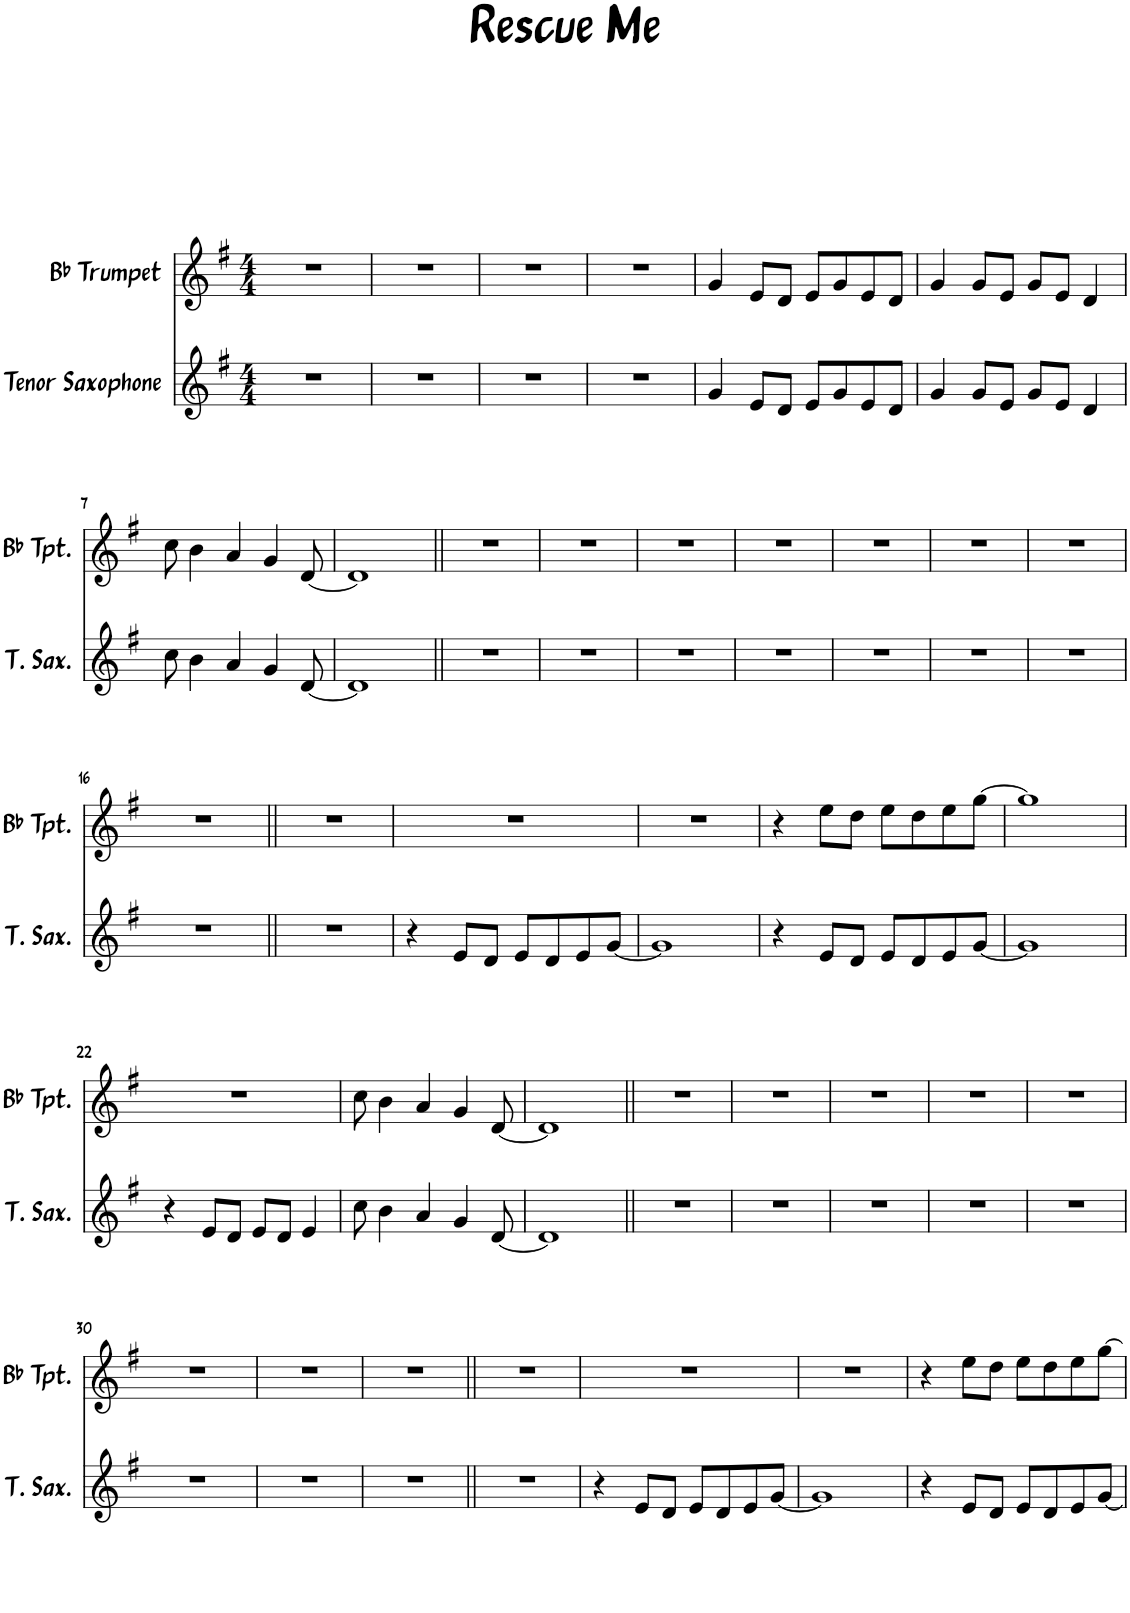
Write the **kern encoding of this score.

**kern	**kern
*part2	*part1
*staff2	*staff1
*I"Tenor Saxophone	*I"Bb Trumpet
*I'T. Sax.	*I'Bb Tpt.
*clefG2	*clefG2
*Trd8c14	*Trd1c2
*k[f#]	*k[f#]
*M4/4	*M4/4
=1	=1
1r	1r
=2	=2
1r	1r
=3	=3
1r	1r
=4	=4
1r	1r
=5	=5
4g/	4g/
8e/L	8e/L
8d/J	8d/J
8e/L	8e/L
8g/	8g/
8e/	8e/
8d/J	8d/J
=6	=6
4g/	4g/
8g/L	8g/L
8e/J	8e/J
8g/L	8g/L
8e/J	8e/J
4d/	4d/
!!LO:LB:g=z
=7	=7
8cc\	8cc\
4b\	4b\
4a/	4a/
4g/	4g/
[8d/	[8d/
=8	=8
1d]	1d]
=9||	=9||
1r	1r
=10	=10
1r	1r
=11	=11
1r	1r
=12	=12
1r	1r
=13	=13
1r	1r
=14	=14
1r	1r
=15	=15
1r	1r
!!LO:LB:g=z
=16	=16
1r	1r
=17||	=17||
1r	1r
=18	=18
4r	1r
8e/L	.
8d/J	.
8e/L	.
8d/	.
8e/	.
[8g/J	.
=19	=19
1g]	1r
=20	=20
4r	4r
8e/L	8ee\L
8d/J	8dd\J
8e/L	8ee\L
8d/	8dd\
8e/	8ee\
[8g/J	[8gg\J
=21	=21
1g]	1gg]
!!LO:LB:g=z
=22	=22
4r	1r
8e/L	.
8d/J	.
8e/L	.
8d/J	.
4e/	.
=23	=23
8cc\	8cc\
4b\	4b\
4a/	4a/
4g/	4g/
[8d/	[8d/
=24	=24
1d]	1d]
=25||	=25||
1r	1r
=26	=26
1r	1r
=27	=27
1r	1r
=28	=28
1r	1r
=29	=29
1r	1r
!!LO:LB:g=z
=30	=30
1r	1r
=31	=31
1r	1r
=32	=32
1r	1r
=33||	=33||
1r	1r
=34	=34
4r	1r
8e/L	.
8d/J	.
8e/L	.
8d/	.
8e/	.
[8g/J	.
=35	=35
1g]	1r
=36	=36
4r	4r
8e/L	8ee\L
8d/J	8dd\J
8e/L	8ee\L
8d/	8dd\
8e/	8ee\
[8g/J	[8gg\J
=	=
*-	*-
